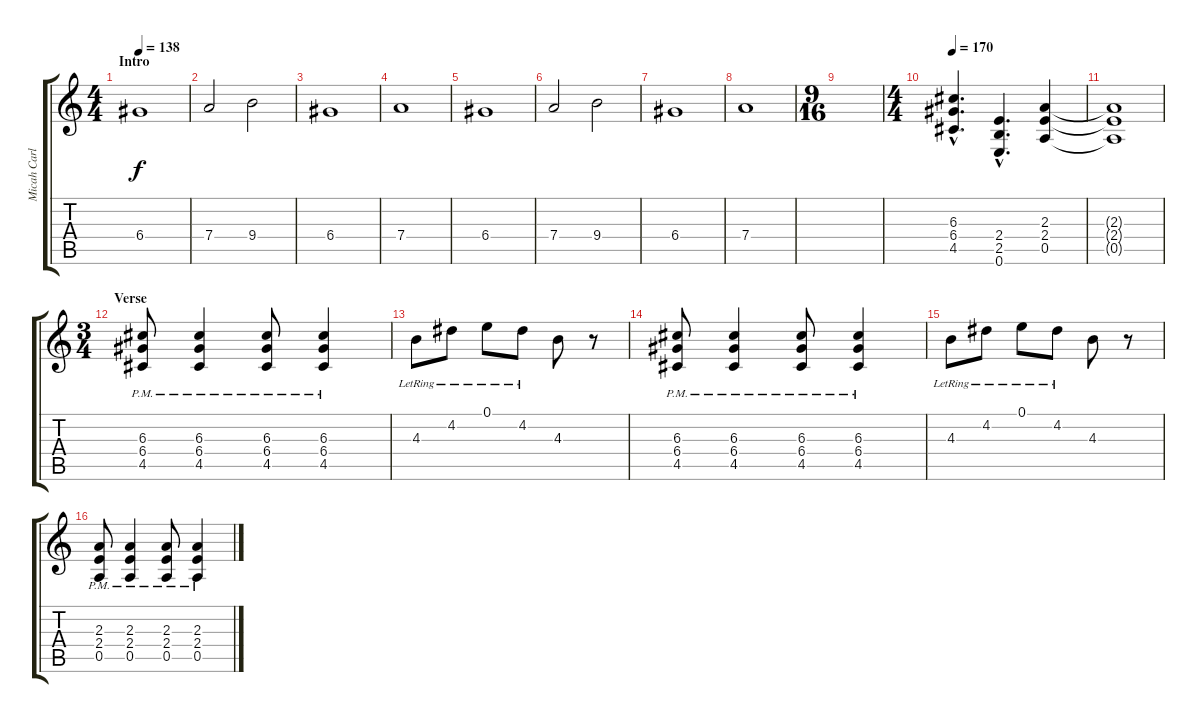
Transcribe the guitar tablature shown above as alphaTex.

\track ("Micah Carli (Guitar)" "Micah Carl") {instrument electricguitarjazz}
\staff {score tabs}
\tuning (E4 B3 G3 D3 A2 E2) {hide}
\ts (4 4)
\section ("" "Intro")
\tempo 138
\clef g2
\ks c
6.4.1{dy f instrument electricguitarjazz} |
7.4.2 9.4.2 |
6.4.1 |
7.4.1 |
6.4.1 |
7.4.2 9.4.2 |
6.4.1 |
7.4.1 |
\ts (9 16)
|
\ts (4 4)
\tempo 170
(6.3{hac} 6.4{hac} 4.5{hac}).4{d instrument distortionguitar} (2.4{hac} 2.5{hac} 0.6{hac}).4{d} (2.3 2.4 0.5).4 |
(2.3{t} 2.4{t} 0.5{t}).1 |
\ts (3 4)
\section ("" "Verse")
(6.3{pm} 6.4{pm} 4.5{pm}).8 (6.3{pm} 6.4{pm} 4.5{pm}).4 (6.3{pm} 6.4{pm} 4.5{pm}).8 (6.3{pm} 6.4{pm} 4.5{pm}).4 |
4.3{lr}.8{instrument electricguitarclean} 4.2{lr}.8 0.1{lr}.8 4.2{lr}.8 4.3.8 r.8 |
(6.3{pm} 6.4{pm} 4.5{pm}).8{instrument distortionguitar} (6.3{pm} 6.4{pm} 4.5{pm}).4 (6.3{pm} 6.4{pm} 4.5{pm}).8 (6.3{pm} 6.4{pm} 4.5{pm}).4 |
4.3{lr}.8{instrument electricguitarclean} 4.2{lr}.8 0.1{lr}.8 4.2{lr}.8 4.3.8 r.8 |
(2.3{pm} 2.4{pm} 0.5{pm}).8{instrument distortionguitar} (2.3{pm} 2.4{pm} 0.5{pm}).4 (2.3{pm} 2.4{pm} 0.5{pm}).8 (2.3{pm} 2.4{pm} 0.5{pm}).4
